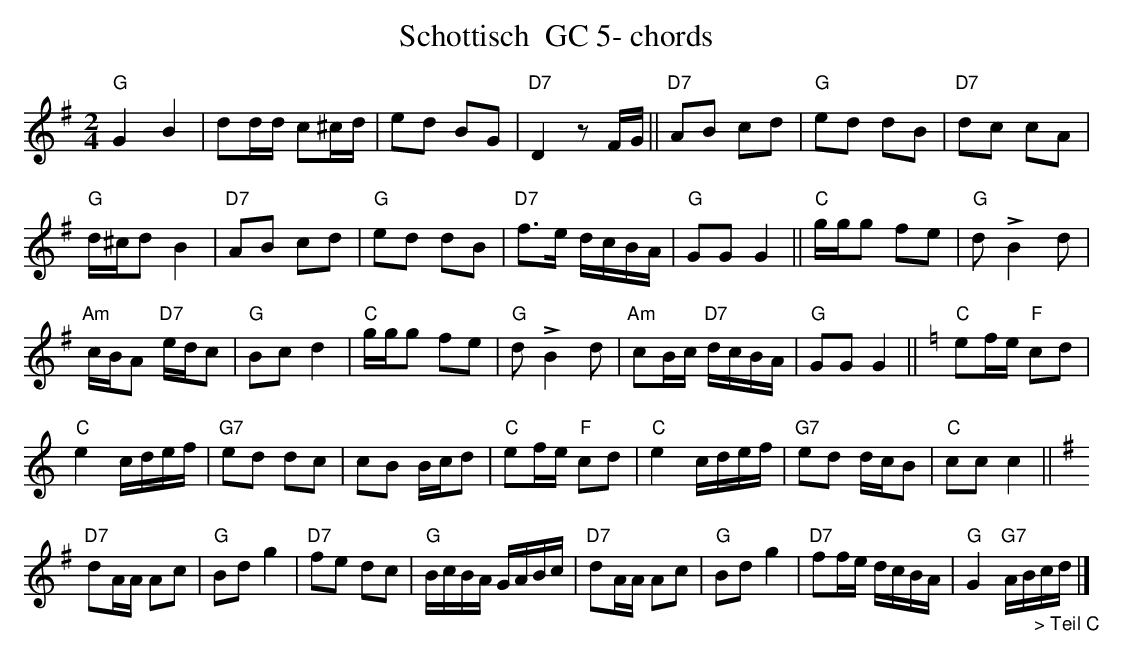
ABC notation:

X:1
T:Schottisch  GC 5- chords
M:2/4
L:1/16
K:Gmaj%%MIDI gchordon
"G"G4B4 | d2dd c2^cd | e2d2 B2G2 | "D7"D4z2FG || "D7"A2B2 c2d2 | "G"e2d2 d2B2 | "D7"d2c2 c2A2 |
"G"d^cd2B4 | "D7"A2B2 c2d2 | "G"e2d2 d2B2 | "D7"f3e dcBA | "G"G2G2G4 || "C"ggg2 f2e2 | "G"d2!>!B4d2 |
"Am"cBA2 "D7"edc2 | "G"B2c2d4 | "C"ggg2 f2e2 | "G"d2!>!B4d2 | "Am"c2Bc "D7"dcBA | "G"G2G2G4 || [K:Cmaj] "C"e2fe "F"c2d2 |
"C"e4 cdef | "G7"e2d2 d2c2 | c2B2 Bcd2 | "C"e2fe "F"c2d2 | "C"e4 cdef | "G7"e2d2 dcB2 | "C"c2c2 c4 || [K:Gmaj]
"D7"d2AA A2c2 | "G"B2d2g4 | "D7"f2e2 d2c2 | "G"BcBA GABc | "D7"d2AA A2c2 | "G"B2d2 g4 | "D7"f2fe dcBA | "G"G4 "G7"AB"_> Teil C"cd |]
